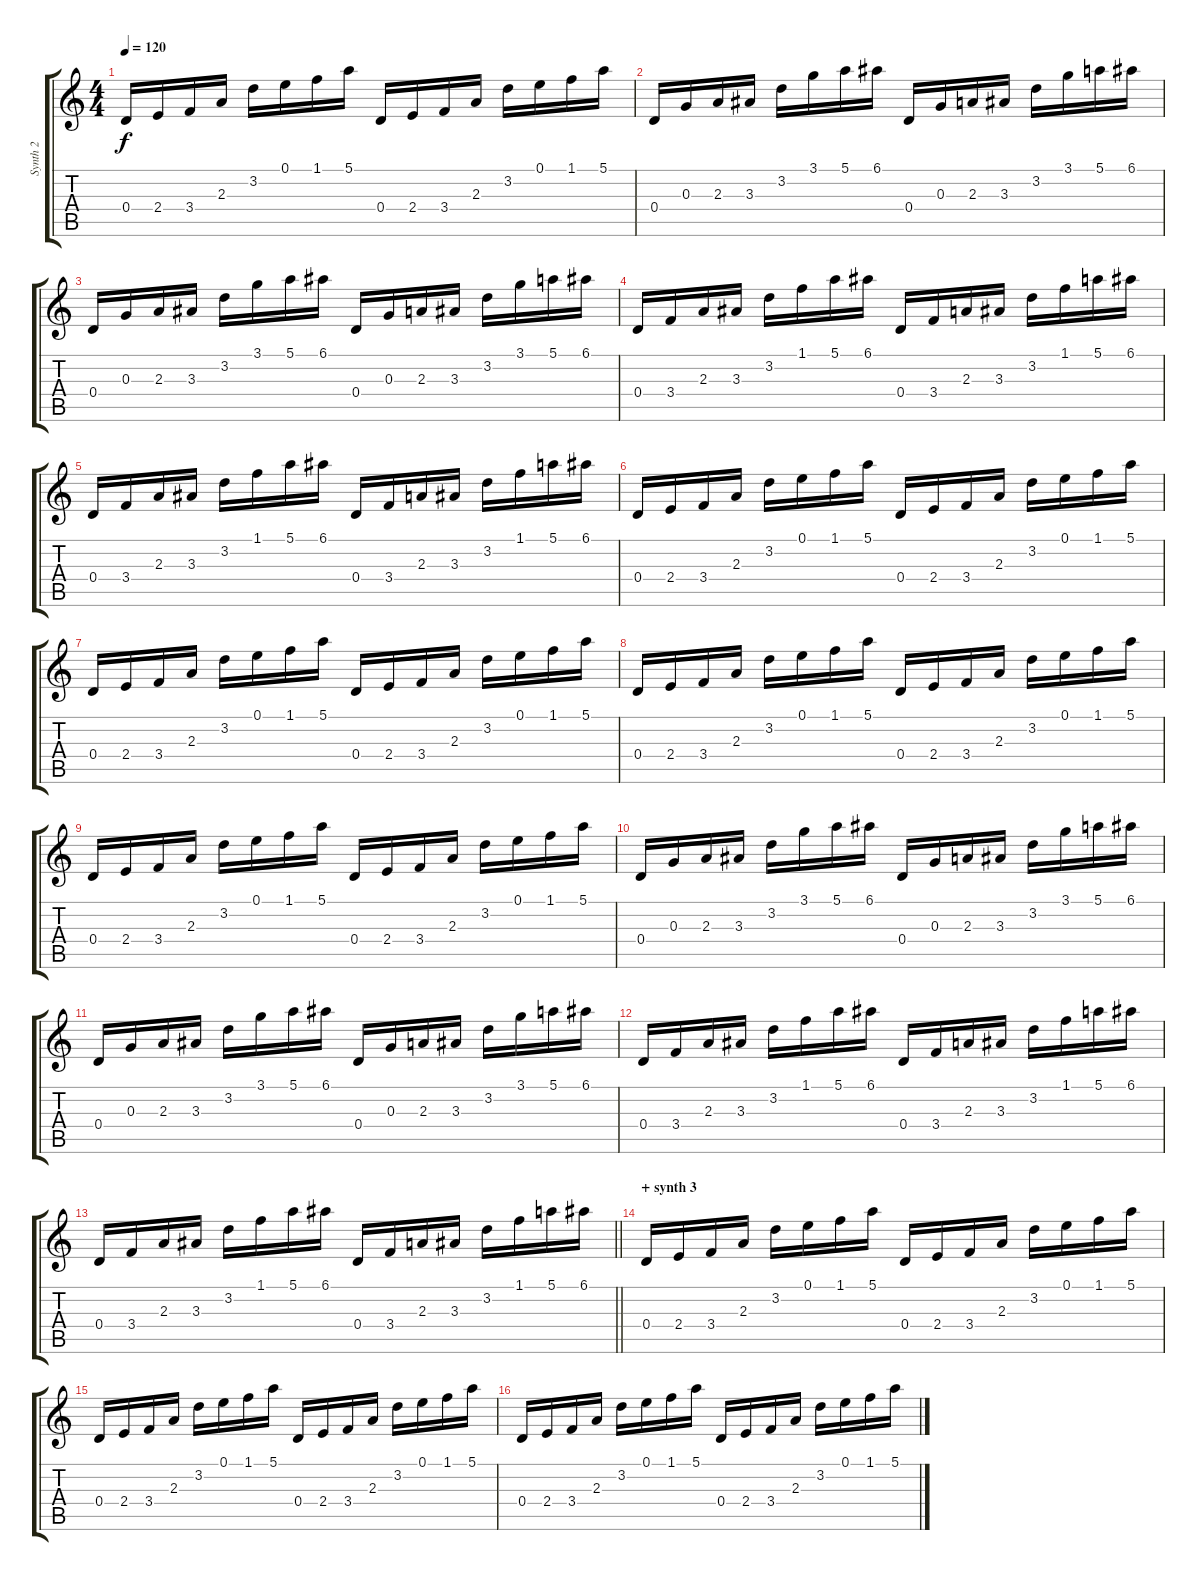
\track ("Synth 2" "Synth 2") {instrument synthbass1}
\staff {score tabs}
\tuning (E4 B3 G3 D3 A2 E2) {hide}
\ts (4 4)
\tempo 120
\clef g2
\ks c
0.4.16{dy f} 2.4.16 3.4.16 2.3.16 3.2.16 0.1.16 1.1.16 5.1.16 0.4.16 2.4.16 3.4.16 2.3.16 3.2.16 0.1.16 1.1.16 5.1.16 |
0.4.16{volume 13} 0.3.16 2.3.16 3.3.16 3.2.16 3.1.16 5.1.16 6.1.16 0.4.16 0.3.16 2.3.16 3.3.16 3.2.16 3.1.16 5.1.16 6.1.16 |
0.4.16{volume 3} 0.3.16 2.3.16 3.3.16 3.2.16 3.1.16 5.1.16 6.1.16 0.4.16 0.3.16 2.3.16 3.3.16 3.2.16 3.1.16 5.1.16 6.1.16 |
0.4.16{volume 9} 3.4.16 2.3.16 3.3.16 3.2.16 1.1.16 5.1.16 6.1.16 0.4.16 3.4.16 2.3.16 3.3.16 3.2.16 1.1.16 5.1.16 6.1.16 |
0.4.16 3.4.16 2.3.16 3.3.16 3.2.16 1.1.16 5.1.16 6.1.16 0.4.16{volume 6} 3.4.16 2.3.16 3.3.16 3.2.16 1.1.16 5.1.16 6.1.16 |
0.4.16 2.4.16 3.4.16 2.3.16 3.2.16 0.1.16 1.1.16 5.1.16 0.4.16 2.4.16 3.4.16 2.3.16 3.2.16 0.1.16 1.1.16 5.1.16 |
0.4.16 2.4.16 3.4.16 2.3.16 3.2.16 0.1.16 1.1.16 5.1.16 0.4.16 2.4.16 3.4.16 2.3.16 3.2.16 0.1.16 1.1.16 5.1.16 |
0.4.16 2.4.16 3.4.16 2.3.16 3.2.16 0.1.16 1.1.16 5.1.16 0.4.16 2.4.16 3.4.16 2.3.16 3.2.16 0.1.16 1.1.16 5.1.16 |
0.4.16 2.4.16 3.4.16 2.3.16 3.2.16 0.1.16 1.1.16 5.1.16 0.4.16 2.4.16 3.4.16 2.3.16 3.2.16 0.1.16 1.1.16 5.1.16 |
0.4.16{volume 13} 0.3.16 2.3.16 3.3.16 3.2.16 3.1.16 5.1.16 6.1.16 0.4.16 0.3.16 2.3.16 3.3.16 3.2.16 3.1.16 5.1.16 6.1.16 |
0.4.16{volume 3} 0.3.16 2.3.16 3.3.16 3.2.16 3.1.16 5.1.16 6.1.16 0.4.16 0.3.16 2.3.16 3.3.16 3.2.16 3.1.16 5.1.16 6.1.16 |
0.4.16{volume 9} 3.4.16 2.3.16 3.3.16 3.2.16 1.1.16 5.1.16 6.1.16 0.4.16 3.4.16 2.3.16 3.3.16 3.2.16 1.1.16 5.1.16 6.1.16 |
\barLineRight lightlight
0.4.16 3.4.16 2.3.16 3.3.16 3.2.16 1.1.16 5.1.16 6.1.16 0.4.16{volume 6} 3.4.16 2.3.16 3.3.16 3.2.16 1.1.16 5.1.16 6.1.16 |
\section ("" "+ synth 3")
0.4.16 2.4.16 3.4.16 2.3.16 3.2.16 0.1.16 1.1.16 5.1.16 0.4.16 2.4.16 3.4.16 2.3.16 3.2.16 0.1.16 1.1.16 5.1.16 |
0.4.16 2.4.16 3.4.16 2.3.16 3.2.16 0.1.16 1.1.16 5.1.16 0.4.16 2.4.16 3.4.16 2.3.16 3.2.16 0.1.16 1.1.16 5.1.16 |
0.4.16 2.4.16 3.4.16 2.3.16 3.2.16 0.1.16 1.1.16 5.1.16 0.4.16 2.4.16 3.4.16 2.3.16 3.2.16 0.1.16 1.1.16 5.1.16
